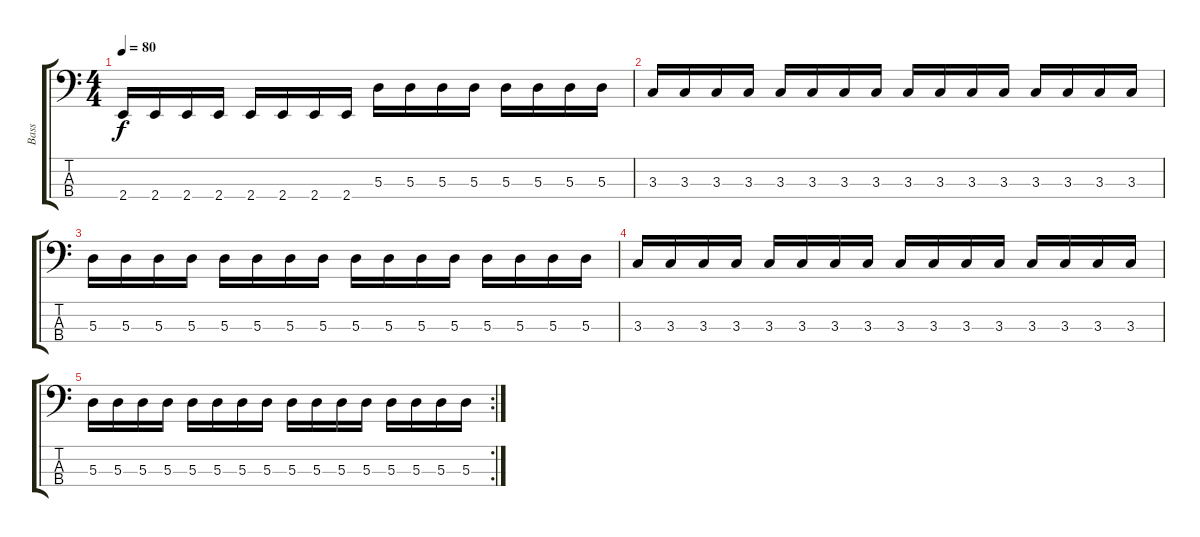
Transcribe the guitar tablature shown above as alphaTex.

\track ("Bass" "Bass") {instrument electricbasspick}
\staff {score tabs}
\tuning (G2 D2 A1 D1) {hide}
\ts (4 4)
\tempo 80
\clef f4
\ks c
2.4.16{dy f} 2.4.16 2.4.16 2.4.16 2.4.16 2.4.16 2.4.16 2.4.16 5.3.16 5.3.16 5.3.16 5.3.16 5.3.16 5.3.16 5.3.16 5.3.16 |
3.3.16 3.3.16 3.3.16 3.3.16 3.3.16 3.3.16 3.3.16 3.3.16 3.3.16 3.3.16 3.3.16 3.3.16 3.3.16 3.3.16 3.3.16 3.3.16 |
5.3.16 5.3.16 5.3.16 5.3.16 5.3.16 5.3.16 5.3.16 5.3.16 5.3.16 5.3.16 5.3.16 5.3.16 5.3.16 5.3.16 5.3.16 5.3.16 |
3.3.16 3.3.16 3.3.16 3.3.16 3.3.16 3.3.16 3.3.16 3.3.16 3.3.16 3.3.16 3.3.16 3.3.16 3.3.16 3.3.16 3.3.16 3.3.16 |
\rc 2
5.3.16 5.3.16 5.3.16 5.3.16 5.3.16 5.3.16 5.3.16 5.3.16 5.3.16 5.3.16 5.3.16 5.3.16 5.3.16 5.3.16 5.3.16 5.3.16
